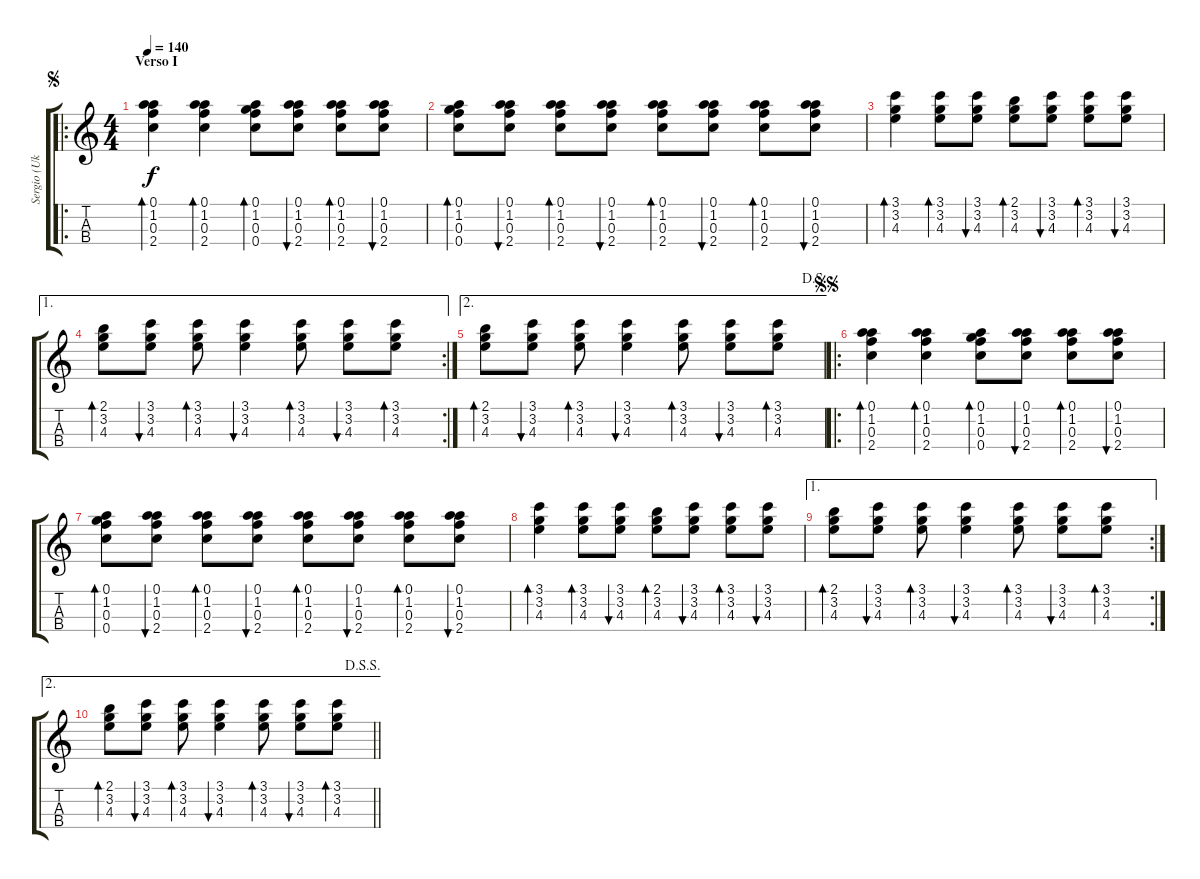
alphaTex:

\track ("Sergio (Uke)" "Sergio (Uk") {instrument acousticguitarnylon}
\staff {score tabs}
\tuning (A4 E4 C4 G4) {hide}
\ro
\ts (4 4)
\section ("" "Verso I")
\jump segno
\tempo 140
\clef g2
\ks c
(0.1 1.2 0.3 2.4).4{bd 30 dy f} (0.1 1.2 0.3 2.4).4{bd 30} (0.1 1.2 0.3 0.4).8{bd 30} (0.1 1.2 0.3 2.4).8{bu 30} (0.1 1.2 0.3 2.4).8{bd 30} (0.1 1.2 0.3 2.4).8{bu 30} |
(0.1 1.2 0.3 0.4).8{bd 30} (0.1 1.2 0.3 2.4).8{bu 30} (0.1 1.2 0.3 2.4).8{bd 30} (0.1 1.2 0.3 2.4).8{bu 30} (0.1 1.2 0.3 2.4).8{bd 30} (0.1 1.2 0.3 2.4).8{bu 30} (0.1 1.2 0.3 2.4).8{bd 30} (0.1 1.2 0.3 2.4).8{bu 30} |
(3.1 3.2 4.3).4{bd 30} (3.1 3.2 4.3).8{bd 30} (3.1 3.2 4.3).8{bu 30} (2.1 3.2 4.3).8{bd 30} (3.1 3.2 4.3).8{bu 30} (3.1 3.2 4.3).8{bd 30} (3.1 3.2 4.3).8{bu 30} |
\ae 1
\rc 2
(2.1 3.2 4.3).8{bd 30} (3.1 3.2 4.3).8{bu 30} (3.1 3.2 4.3).8{bd 30} (3.1 3.2 4.3).4{bu 30} (3.1 3.2 4.3).8{bd 30} (3.1 3.2 4.3).8{bu 30} (3.1 3.2 4.3).8{bd 30} |
\ae 2
\jump dalsegno
(2.1 3.2 4.3).8{bd 30} (3.1 3.2 4.3).8{bu 30} (3.1 3.2 4.3).8{bd 30} (3.1 3.2 4.3).4{bu 30} (3.1 3.2 4.3).8{bd 30} (3.1 3.2 4.3).8{bu 30} (3.1 3.2 4.3).8{bd 30} |
\ro
\jump segnosegno
(0.1 1.2 0.3 2.4).4{bd 30} (0.1 1.2 0.3 2.4).4{bd 30} (0.1 1.2 0.3 0.4).8{bd 30} (0.1 1.2 0.3 2.4).8{bu 30} (0.1 1.2 0.3 2.4).8{bd 30} (0.1 1.2 0.3 2.4).8{bu 30} |
(0.1 1.2 0.3 0.4).8{bd 30} (0.1 1.2 0.3 2.4).8{bu 30} (0.1 1.2 0.3 2.4).8{bd 30} (0.1 1.2 0.3 2.4).8{bu 30} (0.1 1.2 0.3 2.4).8{bd 30} (0.1 1.2 0.3 2.4).8{bu 30} (0.1 1.2 0.3 2.4).8{bd 30} (0.1 1.2 0.3 2.4).8{bu 30} |
(3.1 3.2 4.3).4{bd 30} (3.1 3.2 4.3).8{bd 30} (3.1 3.2 4.3).8{bu 30} (2.1 3.2 4.3).8{bd 30} (3.1 3.2 4.3).8{bu 30} (3.1 3.2 4.3).8{bd 30} (3.1 3.2 4.3).8{bu 30} |
\ae 1
\rc 2
(2.1 3.2 4.3).8{bd 30} (3.1 3.2 4.3).8{bu 30} (3.1 3.2 4.3).8{bd 30} (3.1 3.2 4.3).4{bu 30} (3.1 3.2 4.3).8{bd 30} (3.1 3.2 4.3).8{bu 30} (3.1 3.2 4.3).8{bd 30} |
\ae 2
\jump dalsegnosegno
\barLineRight lightlight
(2.1 3.2 4.3).8{bd 30} (3.1 3.2 4.3).8{bu 30} (3.1 3.2 4.3).8{bd 30} (3.1 3.2 4.3).4{bu 30} (3.1 3.2 4.3).8{bd 30} (3.1 3.2 4.3).8{bu 30} (3.1 3.2 4.3).8{bd 30}
